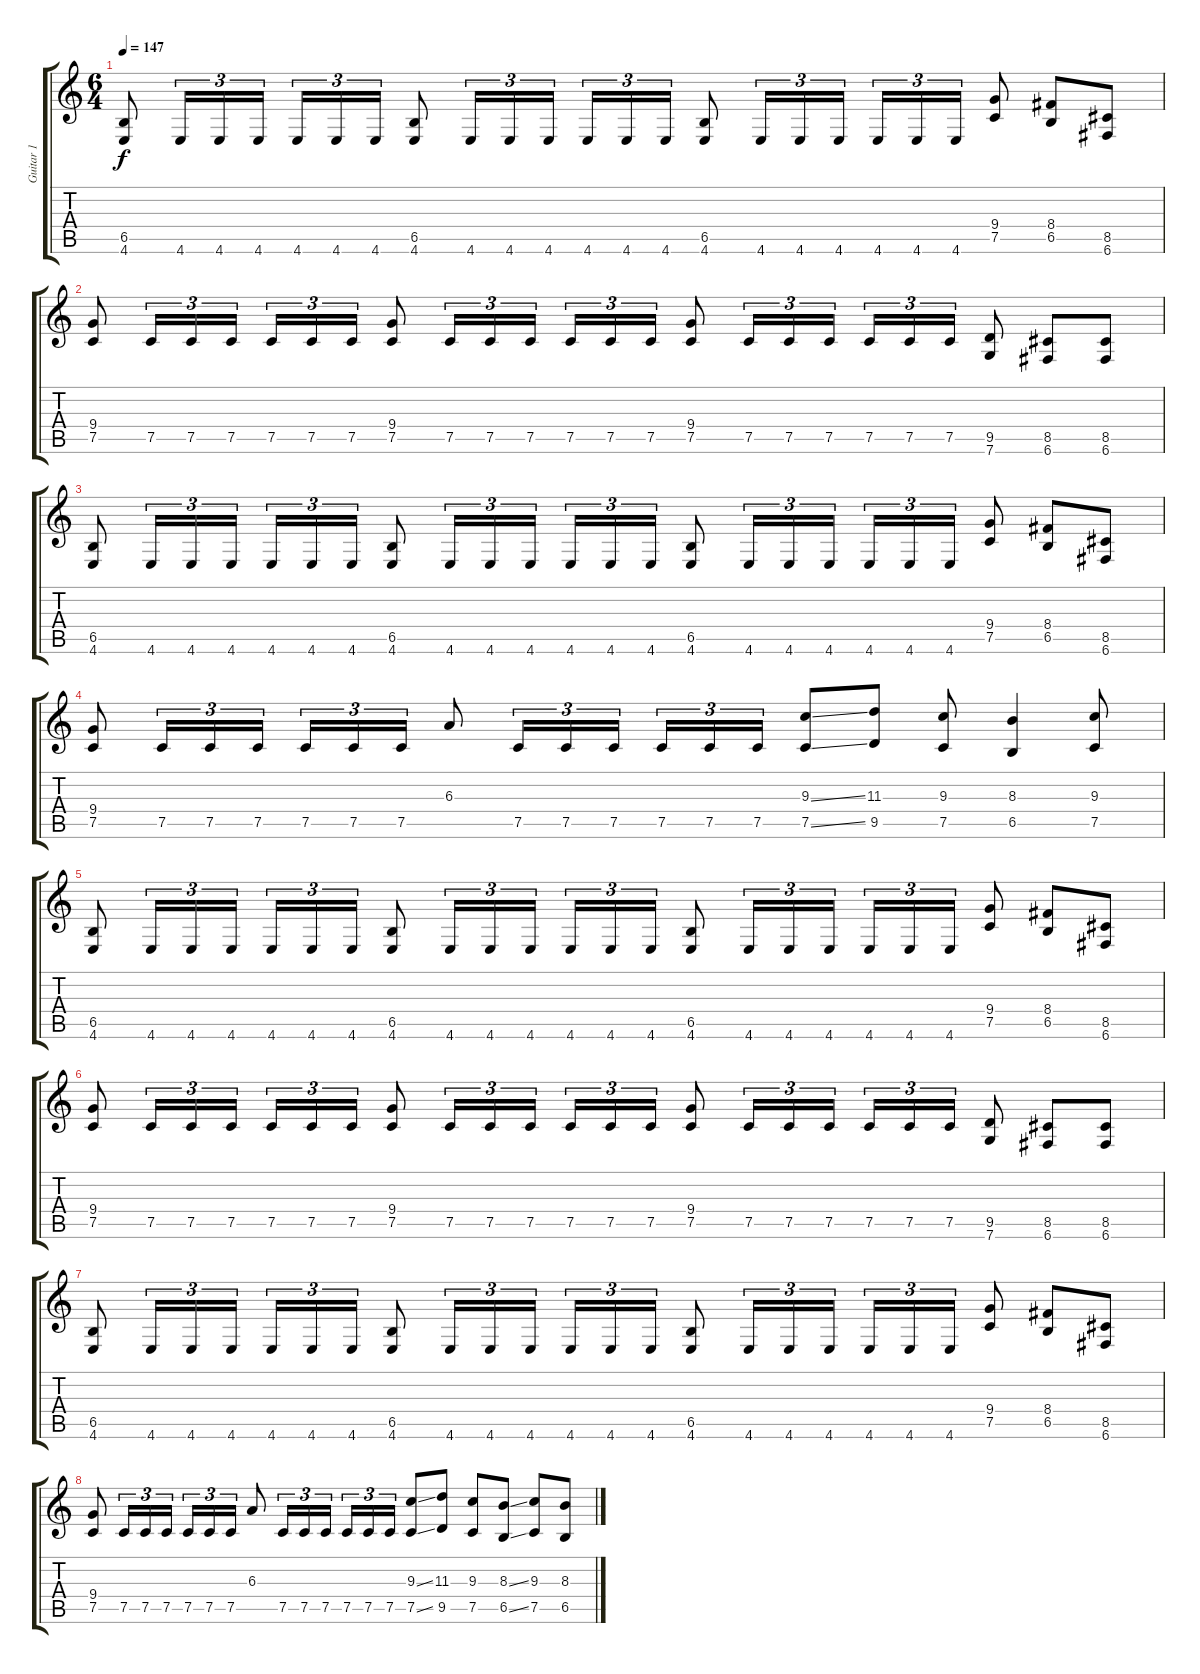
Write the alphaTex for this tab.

\track ("Guitar 1" "Guitar 1") {instrument distortionguitar}
\staff {score tabs}
\tuning (C4 G3 Eb3 Bb2 F2 C2) {hide}
\ts (6 4)
\section ("" "")
\tempo 147
\clef g2
\ks c
(6.5 4.6).8{dy f} 4.6.16{tu (3 2)} 4.6.16{tu (3 2)} 4.6.16{tu (3 2)} 4.6.16{tu (3 2)} 4.6.16{tu (3 2)} 4.6.16{tu (3 2)} (6.5 4.6).8 4.6.16{tu (3 2)} 4.6.16{tu (3 2)} 4.6.16{tu (3 2)} 4.6.16{tu (3 2)} 4.6.16{tu (3 2)} 4.6.16{tu (3 2)} (6.5 4.6).8 4.6.16{tu (3 2)} 4.6.16{tu (3 2)} 4.6.16{tu (3 2)} 4.6.16{tu (3 2)} 4.6.16{tu (3 2)} 4.6.16{tu (3 2)} (9.4 7.5).8 (8.4 6.5).8 (8.5 6.6).8 |
(9.4 7.5).8 7.5.16{tu (3 2)} 7.5.16{tu (3 2)} 7.5.16{tu (3 2)} 7.5.16{tu (3 2)} 7.5.16{tu (3 2)} 7.5.16{tu (3 2)} (9.4 7.5).8 7.5.16{tu (3 2)} 7.5.16{tu (3 2)} 7.5.16{tu (3 2)} 7.5.16{tu (3 2)} 7.5.16{tu (3 2)} 7.5.16{tu (3 2)} (9.4 7.5).8 7.5.16{tu (3 2)} 7.5.16{tu (3 2)} 7.5.16{tu (3 2)} 7.5.16{tu (3 2)} 7.5.16{tu (3 2)} 7.5.16{tu (3 2)} (9.5 7.6).8 (8.5 6.6).8 (8.5 6.6).8 |
(6.5 4.6).8 4.6.16{tu (3 2)} 4.6.16{tu (3 2)} 4.6.16{tu (3 2)} 4.6.16{tu (3 2)} 4.6.16{tu (3 2)} 4.6.16{tu (3 2)} (6.5 4.6).8 4.6.16{tu (3 2)} 4.6.16{tu (3 2)} 4.6.16{tu (3 2)} 4.6.16{tu (3 2)} 4.6.16{tu (3 2)} 4.6.16{tu (3 2)} (6.5 4.6).8 4.6.16{tu (3 2)} 4.6.16{tu (3 2)} 4.6.16{tu (3 2)} 4.6.16{tu (3 2)} 4.6.16{tu (3 2)} 4.6.16{tu (3 2)} (9.4 7.5).8 (8.4 6.5).8 (8.5 6.6).8 |
(9.4 7.5).8 7.5.16{tu (3 2)} 7.5.16{tu (3 2)} 7.5.16{tu (3 2)} 7.5.16{tu (3 2)} 7.5.16{tu (3 2)} 7.5.16{tu (3 2)} 6.3.8 7.5.16{tu (3 2)} 7.5.16{tu (3 2)} 7.5.16{tu (3 2)} 7.5.16{tu (3 2)} 7.5.16{tu (3 2)} 7.5.16{tu (3 2)} (9.3{ss} 7.5{ss}).8 (11.3 9.5).8 (9.3 7.5).8 (8.3 6.5).4 (9.3 7.5).8 |
(6.5 4.6).8 4.6.16{tu (3 2)} 4.6.16{tu (3 2)} 4.6.16{tu (3 2)} 4.6.16{tu (3 2)} 4.6.16{tu (3 2)} 4.6.16{tu (3 2)} (6.5 4.6).8 4.6.16{tu (3 2)} 4.6.16{tu (3 2)} 4.6.16{tu (3 2)} 4.6.16{tu (3 2)} 4.6.16{tu (3 2)} 4.6.16{tu (3 2)} (6.5 4.6).8 4.6.16{tu (3 2)} 4.6.16{tu (3 2)} 4.6.16{tu (3 2)} 4.6.16{tu (3 2)} 4.6.16{tu (3 2)} 4.6.16{tu (3 2)} (9.4 7.5).8 (8.4 6.5).8 (8.5 6.6).8 |
(9.4 7.5).8 7.5.16{tu (3 2)} 7.5.16{tu (3 2)} 7.5.16{tu (3 2)} 7.5.16{tu (3 2)} 7.5.16{tu (3 2)} 7.5.16{tu (3 2)} (9.4 7.5).8 7.5.16{tu (3 2)} 7.5.16{tu (3 2)} 7.5.16{tu (3 2)} 7.5.16{tu (3 2)} 7.5.16{tu (3 2)} 7.5.16{tu (3 2)} (9.4 7.5).8 7.5.16{tu (3 2)} 7.5.16{tu (3 2)} 7.5.16{tu (3 2)} 7.5.16{tu (3 2)} 7.5.16{tu (3 2)} 7.5.16{tu (3 2)} (9.5 7.6).8 (8.5 6.6).8 (8.5 6.6).8 |
(6.5 4.6).8 4.6.16{tu (3 2)} 4.6.16{tu (3 2)} 4.6.16{tu (3 2)} 4.6.16{tu (3 2)} 4.6.16{tu (3 2)} 4.6.16{tu (3 2)} (6.5 4.6).8 4.6.16{tu (3 2)} 4.6.16{tu (3 2)} 4.6.16{tu (3 2)} 4.6.16{tu (3 2)} 4.6.16{tu (3 2)} 4.6.16{tu (3 2)} (6.5 4.6).8 4.6.16{tu (3 2)} 4.6.16{tu (3 2)} 4.6.16{tu (3 2)} 4.6.16{tu (3 2)} 4.6.16{tu (3 2)} 4.6.16{tu (3 2)} (9.4 7.5).8 (8.4 6.5).8 (8.5 6.6).8 |
(9.4 7.5).8 7.5.16{tu (3 2)} 7.5.16{tu (3 2)} 7.5.16{tu (3 2)} 7.5.16{tu (3 2)} 7.5.16{tu (3 2)} 7.5.16{tu (3 2)} 6.3.8 7.5.16{tu (3 2)} 7.5.16{tu (3 2)} 7.5.16{tu (3 2)} 7.5.16{tu (3 2)} 7.5.16{tu (3 2)} 7.5.16{tu (3 2)} (9.3{ss} 7.5{ss}).8 (11.3 9.5).8 (9.3 7.5).8 (8.3{ss} 6.5{ss}).8 (9.3 7.5).8 (8.3 6.5).8
